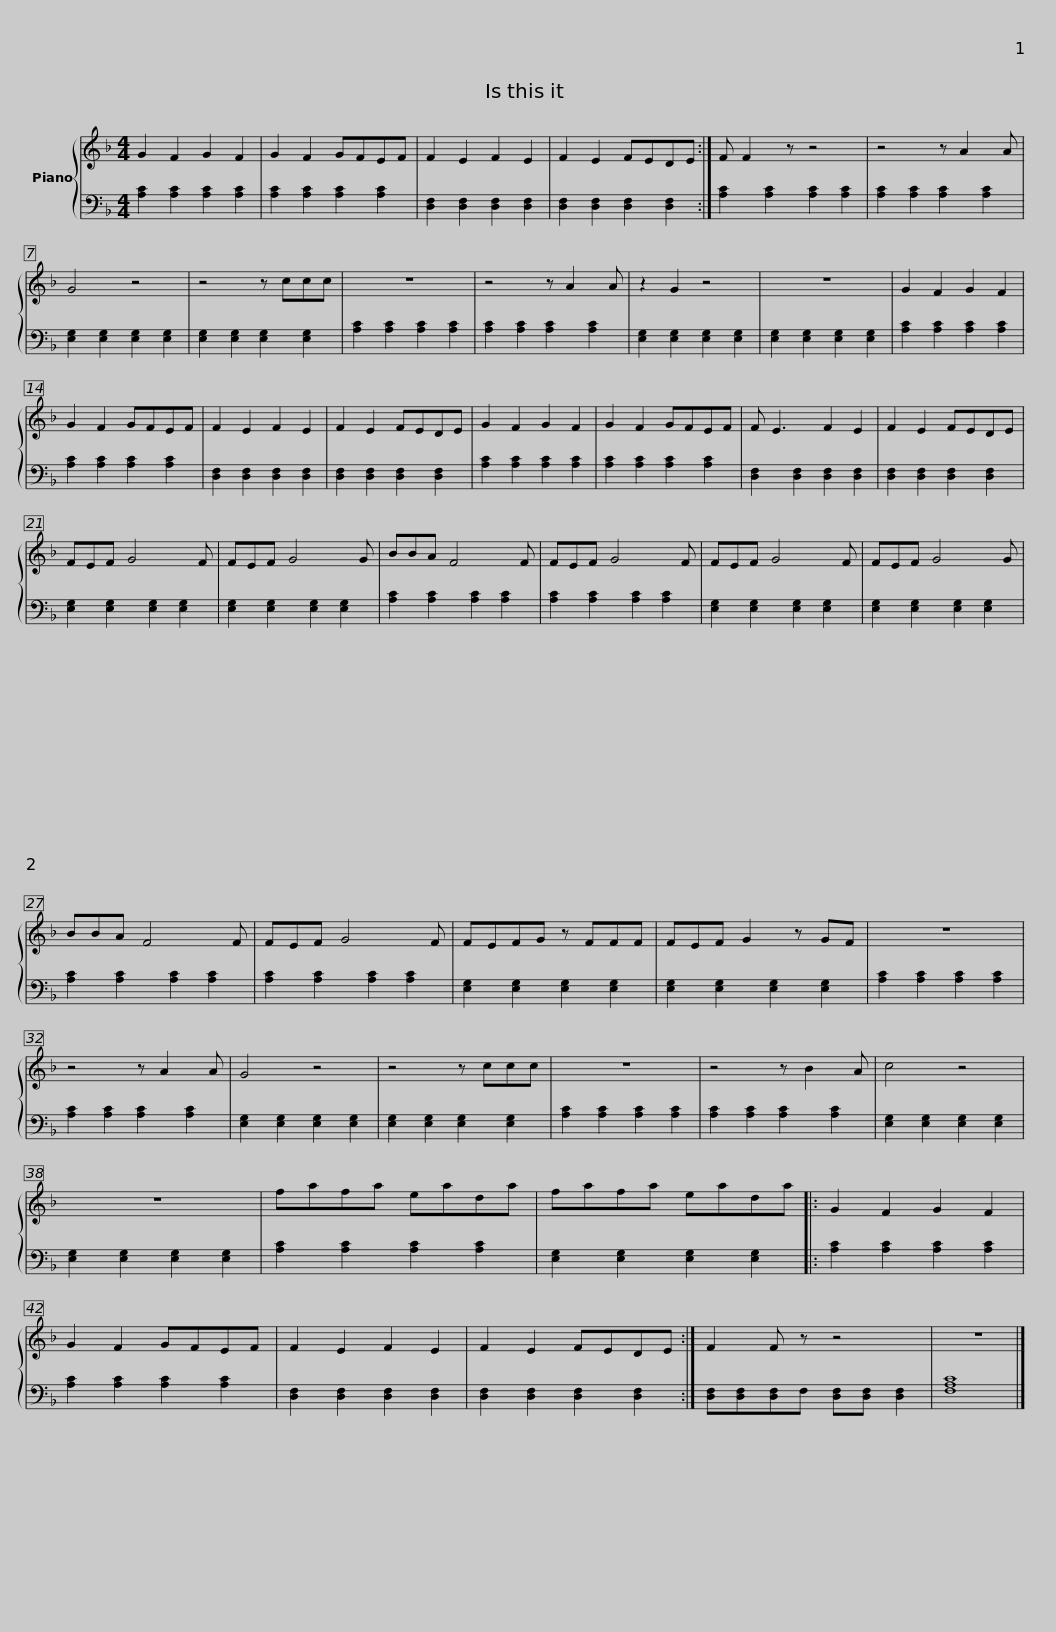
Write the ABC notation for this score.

X:1
%%score { 1 | 2 }
L:1/8
M:4/4
I:linebreak $
K:C
V:1 treble
V:2 bass
V:1
[K:F] G2 F2 G2 F2 | G2 F2 GFEF | F2 E2 F2 E2 | F2 E2 FEDE :| F F2 z z4 | %5
 z4 z A2 A |$ G4 z4 | z4 z ccc | z8 | z4 z A2 A | %10
 z2 G2 z4 | z8 | G2 F2 G2 F2 |$ G2 F2 GFEF | F2 E2 F2 E2 | %15
 F2 E2 FEDE | G2 F2 G2 F2 | G2 F2 GFEF | F E3 F2 E2 | F2 E2 FEDE |$ %20
[K:F] FEF G4 F | FEF G4 G | BBA F4 F | FEF G4 F | FEF G4 F |$ %25
 FEF G4 G | BBA F4 F | FEF G4 F | FEFG z FFF | FEF G2 z GF |$ %30
 z8 | z4 z A2 A | G4 z4 | z4 z ccc | z8 | %35
 z4 z B2 A | c4 z4 |$ z8 | fafa eada | fafa eada |: %40
 G2 F2 G2 F2 | G2 F2 GFEF | F2 E2 F2 E2 |$ F2 E2 FEDE :| F2 F z z4 | %45
 z8 |] %46
V:2
[K:F] [A,C]2 [A,C]2 [A,C]2 [A,C]2 | [A,C]2 [A,C]2 [A,C]2 [A,C]2 | [D,F,]2 [D,F,]2 [D,F,]2 [D,F,]2 | [D,F,]2 [D,F,]2 [D,F,]2 [D,F,]2 :| [A,C]2 [A,C]2 [A,C]2 [A,C]2 | %5
 [A,C]2 [A,C]2 [A,C]2 [A,C]2 |$ [E,G,]2 [E,G,]2 [E,G,]2 [E,G,]2 | [E,G,]2 [E,G,]2 [E,G,]2 [E,G,]2 | [A,C]2 [A,C]2 [A,C]2 [A,C]2 | [A,C]2 [A,C]2 [A,C]2 [A,C]2 | %10
 [E,G,]2 [E,G,]2 [E,G,]2 [E,G,]2 | [E,G,]2 [E,G,]2 [E,G,]2 [E,G,]2 | [A,C]2 [A,C]2 [A,C]2 [A,C]2 |$ [A,C]2 [A,C]2 [A,C]2 [A,C]2 | [D,F,]2 [D,F,]2 [D,F,]2 [D,F,]2 | %15
 [D,F,]2 [D,F,]2 [D,F,]2 [D,F,]2 | [A,C]2 [A,C]2 [A,C]2 [A,C]2 | [A,C]2 [A,C]2 [A,C]2 [A,C]2 | [D,F,]2 [D,F,]2 [D,F,]2 [D,F,]2 | [D,F,]2 [D,F,]2 [D,F,]2 [D,F,]2 |$ %20
[K:F] [E,G,]2 [E,G,]2 [E,G,]2 [E,G,]2 | [E,G,]2 [E,G,]2 [E,G,]2 [E,G,]2 | [A,C]2 [A,C]2 [A,C]2 [A,C]2 | [A,C]2 [A,C]2 [A,C]2 [A,C]2 | [E,G,]2 [E,G,]2 [E,G,]2 [E,G,]2 |$ %25
 [E,G,]2 [E,G,]2 [E,G,]2 [E,G,]2 | [A,C]2 [A,C]2 [A,C]2 [A,C]2 | [A,C]2 [A,C]2 [A,C]2 [A,C]2 | [E,G,]2 [E,G,]2 [E,G,]2 [E,G,]2 | [E,G,]2 [E,G,]2 [E,G,]2 [E,G,]2 |$ %30
 [A,C]2 [A,C]2 [A,C]2 [A,C]2 | [A,C]2 [A,C]2 [A,C]2 [A,C]2 | [E,G,]2 [E,G,]2 [E,G,]2 [E,G,]2 | [E,G,]2 [E,G,]2 [E,G,]2 [E,G,]2 | [A,C]2 [A,C]2 [A,C]2 [A,C]2 | %35
 [A,C]2 [A,C]2 [A,C]2 [A,C]2 | [E,G,]2 [E,G,]2 [E,G,]2 [E,G,]2 |$ [E,G,]2 [E,G,]2 [E,G,]2 [E,G,]2 | [A,C]2 [A,C]2 [A,C]2 [A,C]2 | [E,G,]2 [E,G,]2 [E,G,]2 [E,G,]2 |: %40
 [A,C]2 [A,C]2 [A,C]2 [A,C]2 | [A,C]2 [A,C]2 [A,C]2 [A,C]2 | [D,F,]2 [D,F,]2 [D,F,]2 [D,F,]2 |$ [D,F,]2 [D,F,]2 [D,F,]2 [D,F,]2 :| [D,F,][D,F,][D,F,]F, [D,F,][D,F,] [D,F,]2 | %45
 [F,A,C]8 |] %46
